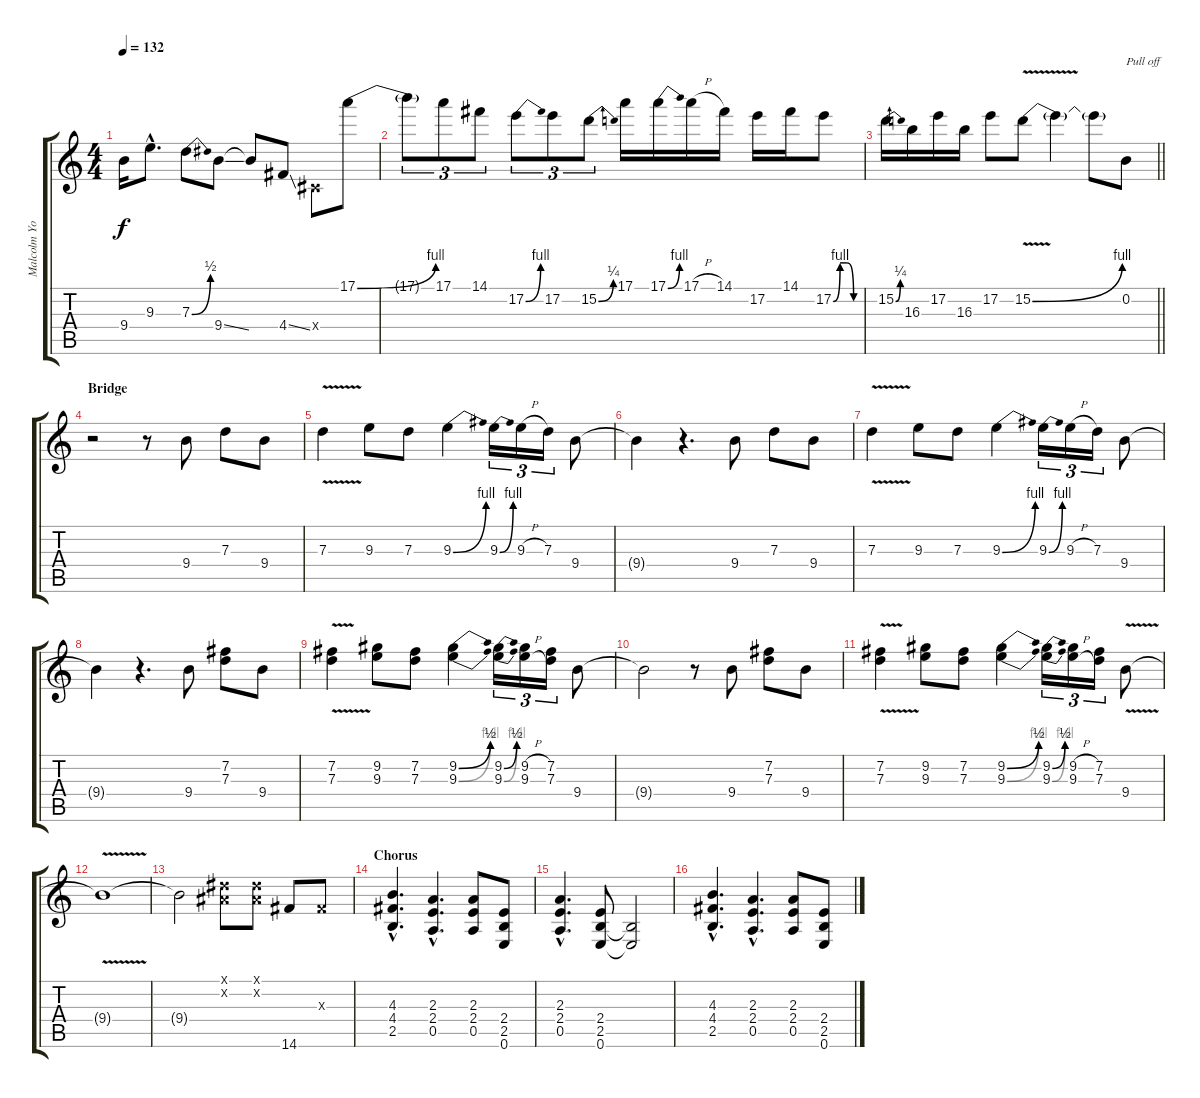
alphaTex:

\track ("Malcolm Young" "Malcolm Yo") {instrument overdrivenguitar}
\staff {score tabs}
\tuning (E4 B3 G3 D3 A2 E2) {hide}
\ts (4 4)
\tempo 132
\clef g2
\ks c
9.4.16{dy f} 9.3{hac}.8{d} 7.3{be (bend 0 0 60 2)}.8 9.4{ss}.8 9.4{t}.8 4.4{ss}.8 -1.4{x}.8 17.1{be (bend 0 0 60 4)}.8 |
17.1{t}.8{tu (3 2)} 17.1.8{tu (3 2)} 14.1.8{tu (3 2)} 17.2{be (bend 0 0 60 4)}.8{tu (3 2)} 17.2.8{tu (3 2)} 15.2{be (bend 0 0 60 1)}.8{tu (3 2)} 17.1.16 17.1{be (bend 0 0 60 4)}.16 17.1{h}.16 14.1.16 17.2.16 14.1.16 17.2{be (custom 0 0 15 4 30 4 45 0 60 0)}.8 |
\barLineRight lightlight
15.2{be (bend 0 0 60 1)}.16 16.3.16 17.2.16 16.3.16 17.2.8 15.2{be (bend 0 0 60 4) v}.8 15.2{t}.4 15.2{t}.8 0.2.8{txt "Pull off"} |
\section ("" "Bridge")
r.2 r.8 9.4.8 7.3.8 9.4.8 |
7.3{v}.4 9.3.8 7.3.8 9.3{be (bend 0 0 60 4)}.4 9.3{be (bend 0 0 60 4)}.16{tu (3 2)} 9.3{h}.16{tu (3 2)} 7.3.16{tu (3 2)} 9.4.8 |
9.4{t}.4 r.4{d} 9.4.8 7.3.8 9.4.8 |
7.3{v}.4 9.3.8 7.3.8 9.3{be (bend 0 0 60 4)}.4 9.3{be (bend 0 0 60 4)}.16{tu (3 2)} 9.3{h}.16{tu (3 2)} 7.3.16{tu (3 2)} 9.4.8 |
9.4{t}.4 r.4{d} 9.4.8 (7.2 7.3).8 9.4.8 |
(7.2{v} 7.3{v}).4 (9.2 9.3).8 (7.2 7.3).8 (9.2{be (bend 0 0 60 2)} 9.3{be (bend 0 0 60 4)}).4 (9.2{be (bend 0 0 60 2)} 9.3{be (bend 0 0 60 4)}).16{tu (3 2)} (9.2{h} 9.3{h}).16{tu (3 2)} (7.2 7.3).16{tu (3 2)} 9.4.8 |
9.4{t}.2 r.8 9.4.8 (7.2 7.3).8 9.4.8 |
(7.2{v} 7.3{v}).4 (9.2 9.3).8 (7.2 7.3).8 (9.2{be (bend 0 0 60 2)} 9.3{be (bend 0 0 60 4)}).4 (9.2{be (bend 0 0 60 2)} 9.3{be (bend 0 0 60 4)}).16{tu (3 2)} (9.2{h} 9.3{h}).16{tu (3 2)} (7.2 7.3).16{tu (3 2)} 9.4{v}.8 |
9.4{t}.1 |
9.4{t}.2 (-1.1{x} -1.2{x}).8 (-1.1{x} -1.2{x}).8 14.6.8 -1.3{x}.8 |
\section ("" "Chorus")
(4.3{hac} 4.4{hac} 2.5{hac}).4{d} (2.3{hac} 2.4{hac} 0.5{hac}).4{d} (2.3 2.4 0.5).8 (2.4 2.5 0.6).8 |
(2.3{hac} 2.4{hac} 0.5{hac}).4{d} (2.4 2.5 0.6).8 (2.5{t} 0.6{t}).2 |
(4.3{hac} 4.4{hac} 2.5{hac}).4{d} (2.3{hac} 2.4{hac} 0.5{hac}).4{d} (2.3 2.4 0.5).8 (2.4 2.5 0.6).8
